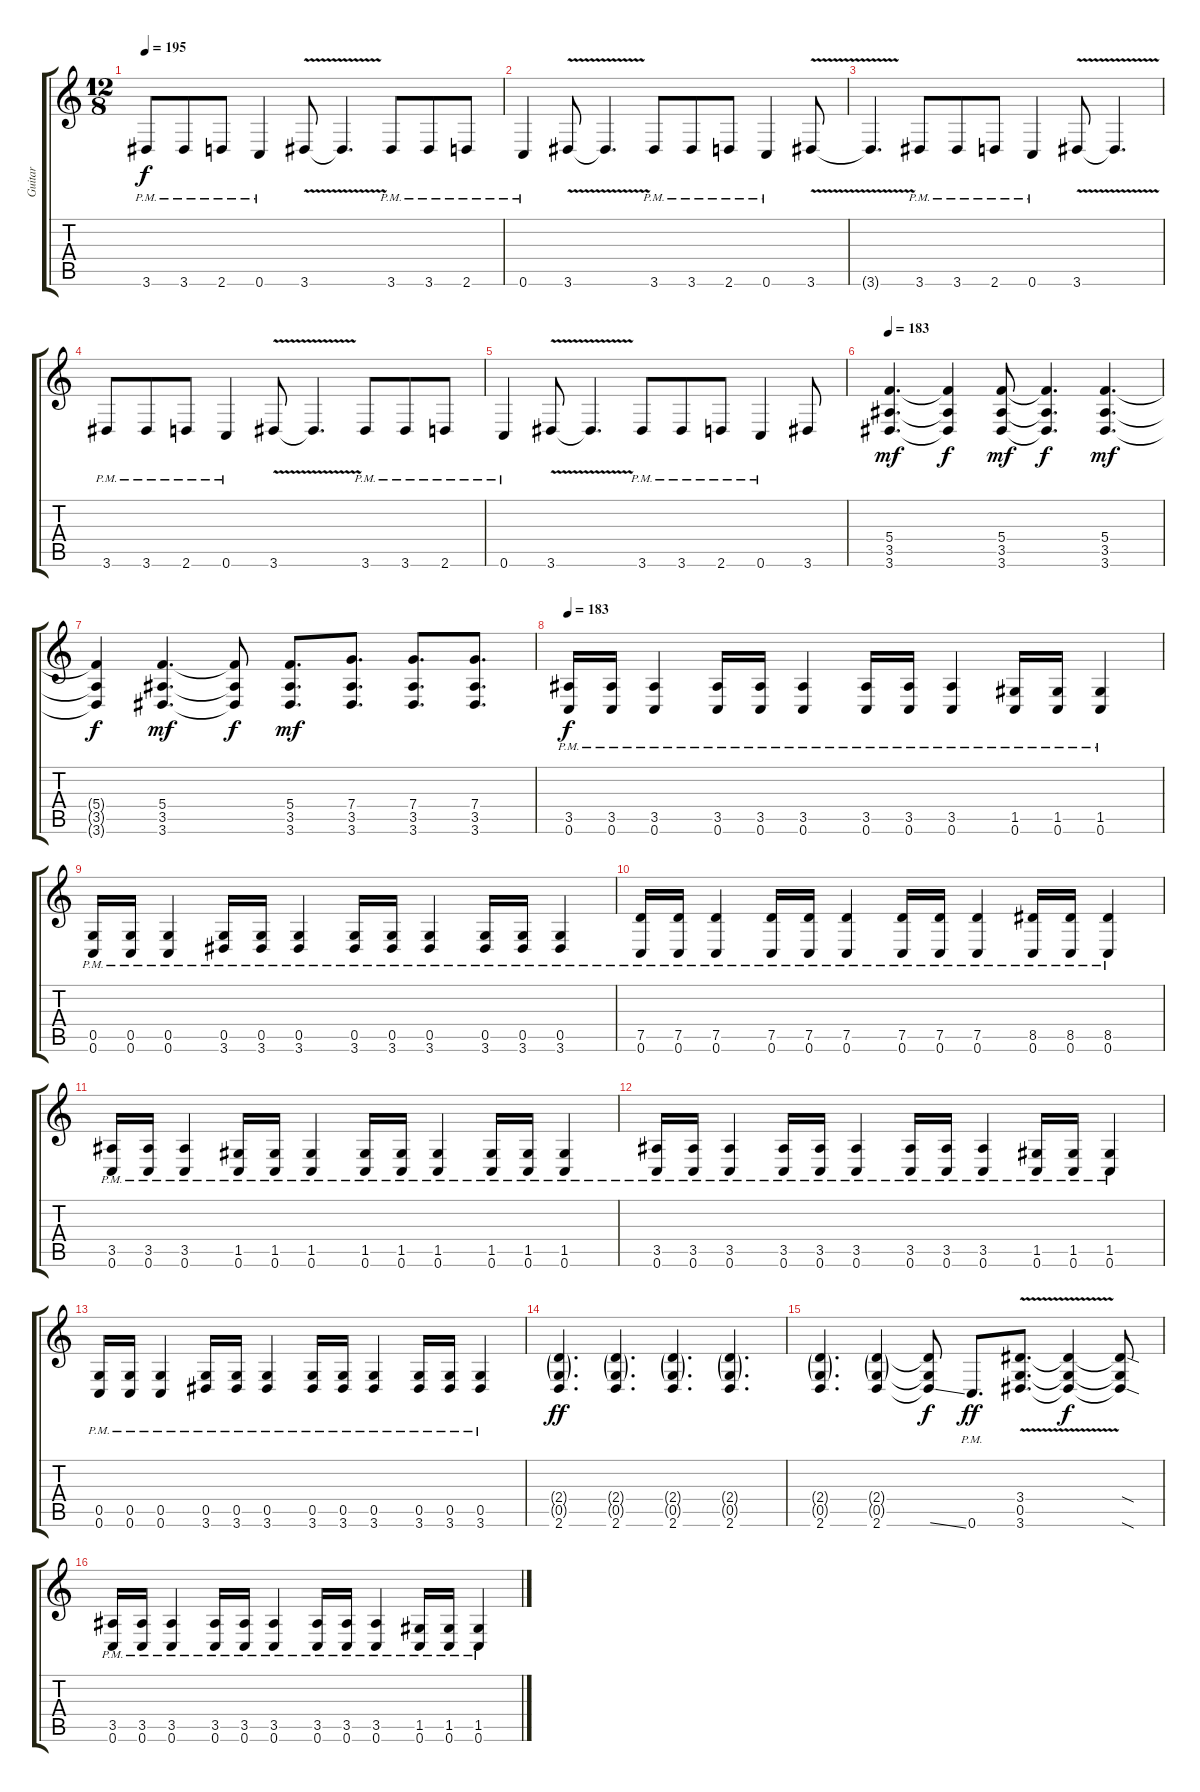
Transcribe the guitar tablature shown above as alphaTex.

\track ("Guitar" "Guitar") {instrument distortionguitar}
\staff {score tabs}
\tuning (D4 A3 F3 C3 G2 C2) {hide}
\ts (12 8)
\tempo 195
\clef g2
\ks c
3.6{pm}.8{dy f} 3.6{pm}.8 2.6{pm}.8 0.6{pm}.4 3.6{v}.8 3.6{t}.4{d} 3.6{pm}.8 3.6{pm}.8 2.6{pm}.8 |
0.6{pm}.4 3.6{v}.8 3.6{t}.4{d} 3.6{pm}.8 3.6{pm}.8 2.6{pm}.8 0.6{pm}.4 3.6{v}.8 |
3.6{t}.4{d} 3.6{pm}.8 3.6{pm}.8 2.6{pm}.8 0.6{pm}.4 3.6{v}.8 3.6{t}.4{d} |
3.6{pm}.8 3.6{pm}.8 2.6{pm}.8 0.6{pm}.4 3.6{v}.8 3.6{t}.4{d} 3.6{pm}.8 3.6{pm}.8 2.6{pm}.8 |
0.6{pm}.4 3.6{v}.8 3.6{t}.4{d} 3.6{pm}.8 3.6{pm}.8 2.6{pm}.8 0.6{pm}.4 3.6.8 |
\tempo 183
(5.4 3.5 3.6).4{d dy mf} (5.4{t} 3.5{t} 3.6{t}).4{dy f} (5.4 3.5 3.6).8{dy mf} (5.4{t} 3.5{t} 3.6{t}).4{d dy f} (5.4 3.5 3.6).4{d dy mf} |
(5.4{t} 3.5{t} 3.6{t}).4{dy f} (5.4 3.5 3.6).4{d dy mf} (5.4{t} 3.5{t} 3.6{t}).8{dy f} (5.4 3.5 3.6).8{d dy mf} (7.4 3.5 3.6).8{d} (7.4 3.5 3.6).8{d} (7.4 3.5 3.6).8{d} |
\tempo 183
(3.5{pm} 0.6{pm}).16{dy f} (3.5{pm} 0.6{pm}).16 (3.5{pm} 0.6{pm}).4 (3.5{pm} 0.6{pm}).16 (3.5{pm} 0.6{pm}).16 (3.5{pm} 0.6{pm}).4 (3.5{pm} 0.6{pm}).16 (3.5{pm} 0.6{pm}).16 (3.5{pm} 0.6{pm}).4 (1.5{pm} 0.6{pm}).16 (1.5{pm} 0.6{pm}).16 (1.5{pm} 0.6{pm}).4 |
(0.5{pm} 0.6{pm}).16 (0.5{pm} 0.6{pm}).16 (0.5{pm} 0.6{pm}).4 (0.5{pm} 3.6{pm}).16 (0.5{pm} 3.6{pm}).16 (0.5{pm} 3.6{pm}).4 (0.5{pm} 3.6{pm}).16 (0.5{pm} 3.6{pm}).16 (0.5{pm} 3.6{pm}).4 (0.5{pm} 3.6{pm}).16 (0.5{pm} 3.6{pm}).16 (0.5{pm} 3.6{pm}).4 |
(7.5{pm} 0.6{pm}).16 (7.5{pm} 0.6{pm}).16 (7.5{pm} 0.6{pm}).4 (7.5{pm} 0.6{pm}).16 (7.5{pm} 0.6{pm}).16 (7.5{pm} 0.6{pm}).4 (7.5{pm} 0.6{pm}).16 (7.5{pm} 0.6{pm}).16 (7.5{pm} 0.6{pm}).4 (8.5{pm} 0.6{pm}).16 (8.5{pm} 0.6{pm}).16 (8.5{pm} 0.6{pm}).4 |
(3.5{pm} 0.6{pm}).16 (3.5{pm} 0.6{pm}).16 (3.5{pm} 0.6{pm}).4 (1.5{pm} 0.6{pm}).16 (1.5{pm} 0.6{pm}).16 (1.5{pm} 0.6{pm}).4 (1.5{pm} 0.6{pm}).16 (1.5{pm} 0.6{pm}).16 (1.5{pm} 0.6{pm}).4 (1.5{pm} 0.6{pm}).16 (1.5{pm} 0.6{pm}).16 (1.5{pm} 0.6{pm}).4 |
(3.5{pm} 0.6{pm}).16 (3.5{pm} 0.6{pm}).16 (3.5{pm} 0.6{pm}).4 (3.5{pm} 0.6{pm}).16 (3.5{pm} 0.6{pm}).16 (3.5{pm} 0.6{pm}).4 (3.5{pm} 0.6{pm}).16 (3.5{pm} 0.6{pm}).16 (3.5{pm} 0.6{pm}).4 (1.5{pm} 0.6{pm}).16 (1.5{pm} 0.6{pm}).16 (1.5{pm} 0.6{pm}).4 |
(0.5{pm} 0.6{pm}).16 (0.5{pm} 0.6{pm}).16 (0.5{pm} 0.6{pm}).4 (0.5{pm} 3.6{pm}).16 (0.5{pm} 3.6{pm}).16 (0.5{pm} 3.6{pm}).4 (0.5{pm} 3.6{pm}).16 (0.5{pm} 3.6{pm}).16 (0.5{pm} 3.6{pm}).4 (0.5{pm} 3.6{pm}).16 (0.5{pm} 3.6{pm}).16 (0.5{pm} 3.6{pm}).4 |
(2.4{g} 0.5{g} 2.6).4{d dy ff} (2.4{g} 0.5{g} 2.6).4{d} (2.4{g} 0.5{g} 2.6).4{d} (2.4{g} 0.5{g} 2.6).4{d} |
(2.4{g} 0.5{g} 2.6).4{d} (2.4{g} 0.5{g} 2.6).4 (2.4{t} 0.5{t} 2.6{ss t}).8{dy f} 0.6{pm}.8{d dy ff} (3.4{v} 0.5{v} 3.6{v}).8{d} (3.4{t} 0.5{t} 3.6{t}).4{dy f} (3.4{sod t} 0.5{t} 3.6{sod t}).8 |
(3.5{pm} 0.6{pm}).16 (3.5{pm} 0.6{pm}).16 (3.5{pm} 0.6{pm}).4 (3.5{pm} 0.6{pm}).16 (3.5{pm} 0.6{pm}).16 (3.5{pm} 0.6{pm}).4 (3.5{pm} 0.6{pm}).16 (3.5{pm} 0.6{pm}).16 (3.5{pm} 0.6{pm}).4 (1.5{pm} 0.6{pm}).16 (1.5{pm} 0.6{pm}).16 (1.5{pm} 0.6{pm}).4
